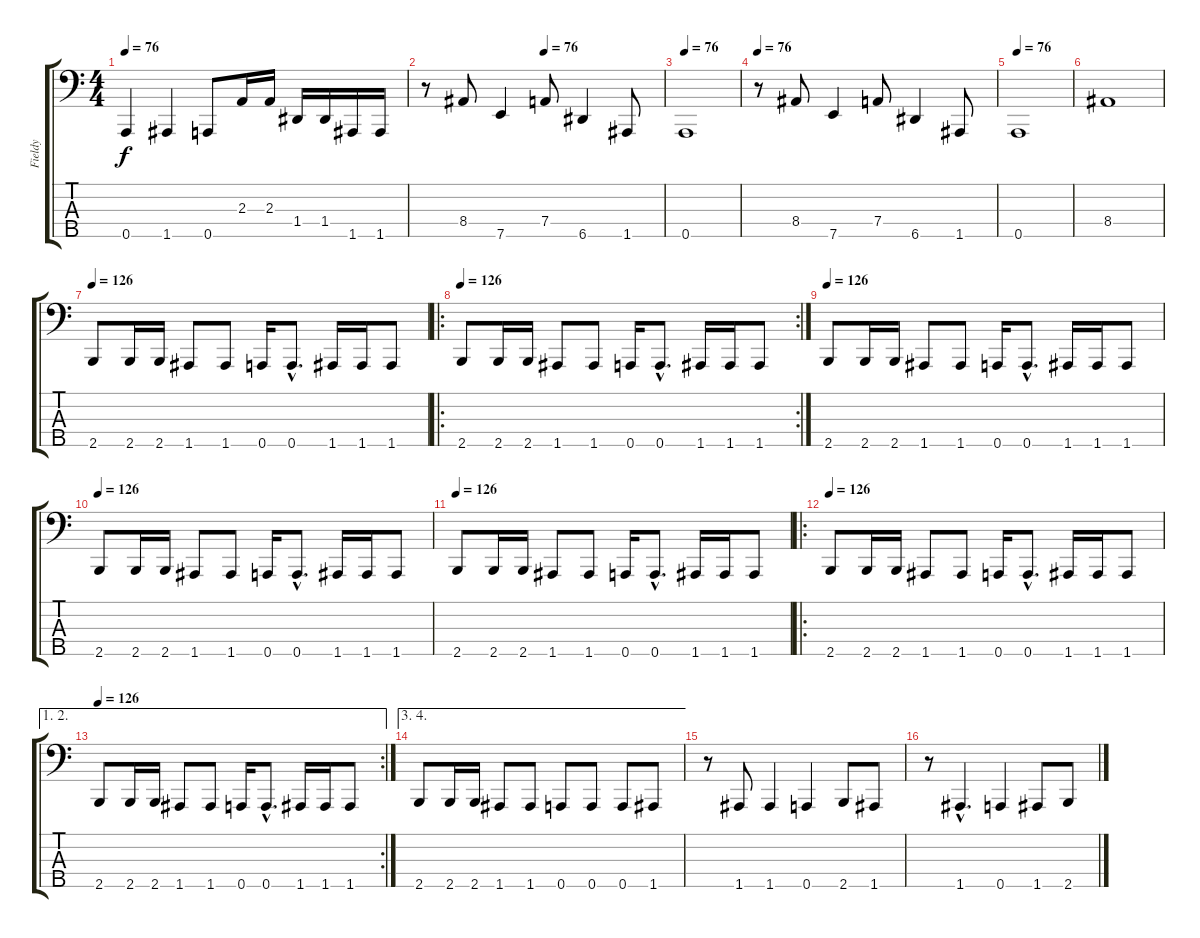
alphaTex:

\track ("Fieldy" "Fieldy") {instrument slapbass1}
\staff {score tabs}
\tuning (F2 C2 G1 D1 A0) {hide}
\ts (4 4)
\tempo 76
\clef f4
\ks c
0.5.4{dy f} 1.5.4 0.5.8 2.3.16 2.3.16 1.4.16 1.4.16 1.5.16 1.5.16 |
\tempo (76 0.5)
r.8{instrument electricbassfinger} 8.4.8 7.5.4 7.4.8 6.5.4 1.5.8 |
\tempo 76
0.5.1 |
\tempo 76
r.8{instrument electricbassfinger} 8.4.8 7.5.4 7.4.8 6.5.4 1.5.8 |
\tempo 76
0.5.1 |
8.4.1 |
\tempo 126
2.5.8{instrument slapbass1} 2.5.16 2.5.16 1.5.8 1.5.8 0.5.16 0.5{hac}.8{d} 1.5.16 1.5.16 1.5.8 |
\ro
\rc 2
\tempo 126
2.5.8{instrument slapbass1} 2.5.16 2.5.16 1.5.8 1.5.8 0.5.16 0.5{hac}.8{d} 1.5.16 1.5.16 1.5.8 |
\tempo 126
2.5.8{instrument slapbass1} 2.5.16 2.5.16 1.5.8 1.5.8 0.5.16 0.5{hac}.8{d} 1.5.16 1.5.16 1.5.8 |
\tempo 126
2.5.8 2.5.16 2.5.16 1.5.8 1.5.8 0.5.16 0.5{hac}.8{d} 1.5.16 1.5.16 1.5.8 |
\tempo 126
2.5.8 2.5.16 2.5.16 1.5.8 1.5.8 0.5.16 0.5{hac}.8{d} 1.5.16 1.5.16 1.5.8 |
\ro
\tempo 126
2.5.8 2.5.16 2.5.16 1.5.8 1.5.8 0.5.16 0.5{hac}.8{d} 1.5.16 1.5.16 1.5.8 |
\ae (1 2)
\rc 2
\tempo 126
2.5.8 2.5.16 2.5.16 1.5.8 1.5.8 0.5.16 0.5{hac}.8{d} 1.5.16 1.5.16 1.5.8 |
\ae (3 4)
2.5.8 2.5.16 2.5.16 1.5.8 1.5.8 0.5.8 0.5.8 0.5.8 1.5.8 |
r.8 1.5.8 1.5.4 0.5.4 2.5.8 1.5.8 |
r.8 1.5{hac}.4{d} 0.5.4 1.5.8 2.5.8
